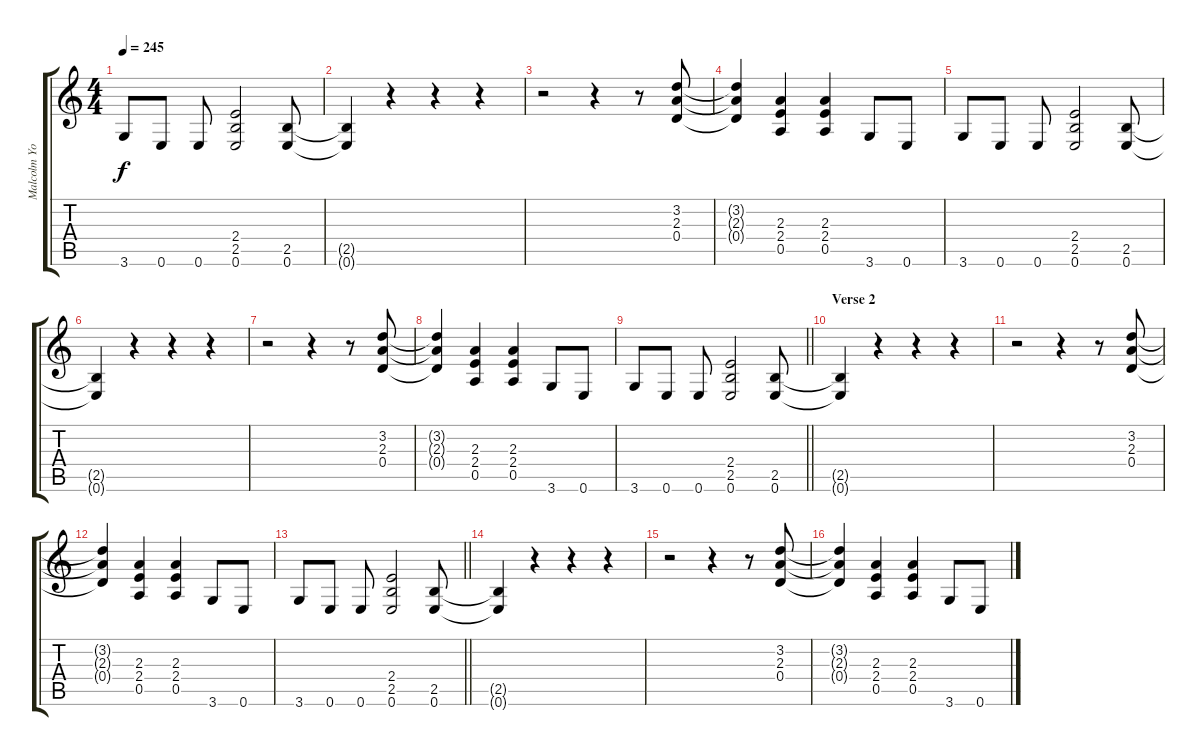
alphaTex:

\track ("Malcolm Young" "Malcolm Yo") {instrument overdrivenguitar}
\staff {score tabs}
\tuning (E4 B3 G3 D3 A2 E2) {hide}
\ts (4 4)
\tempo 245
\clef g2
\ks c
3.6.8{dy f} 0.6.8 0.6.8 (2.4 2.5 0.6).2 (2.5 0.6).8 |
(2.5{t} 0.6{t}).4 r.4 r.4 r.4 |
r.2 r.4 r.8 (3.2 2.3 0.4).8 |
(3.2{t} 2.3{t} 0.4{t}).4 (2.3 2.4 0.5).4 (2.3 2.4 0.5).4 3.6.8 0.6.8 |
3.6.8 0.6.8 0.6.8 (2.4 2.5 0.6).2 (2.5 0.6).8 |
(2.5{t} 0.6{t}).4 r.4 r.4 r.4 |
r.2 r.4 r.8 (3.2 2.3 0.4).8 |
(3.2{t} 2.3{t} 0.4{t}).4 (2.3 2.4 0.5).4 (2.3 2.4 0.5).4 3.6.8 0.6.8 |
\barLineRight lightlight
3.6.8 0.6.8 0.6.8 (2.4 2.5 0.6).2 (2.5 0.6).8 |
\section ("" "Verse 2")
(2.5{t} 0.6{t}).4 r.4 r.4 r.4 |
r.2 r.4 r.8 (3.2 2.3 0.4).8 |
(3.2{t} 2.3{t} 0.4{t}).4 (2.3 2.4 0.5).4 (2.3 2.4 0.5).4 3.6.8 0.6.8 |
\barLineRight lightlight
3.6.8 0.6.8 0.6.8 (2.4 2.5 0.6).2 (2.5 0.6).8 |
(2.5{t} 0.6{t}).4 r.4 r.4 r.4 |
r.2 r.4 r.8 (3.2 2.3 0.4).8 |
(3.2{t} 2.3{t} 0.4{t}).4 (2.3 2.4 0.5).4 (2.3 2.4 0.5).4 3.6.8 0.6.8
